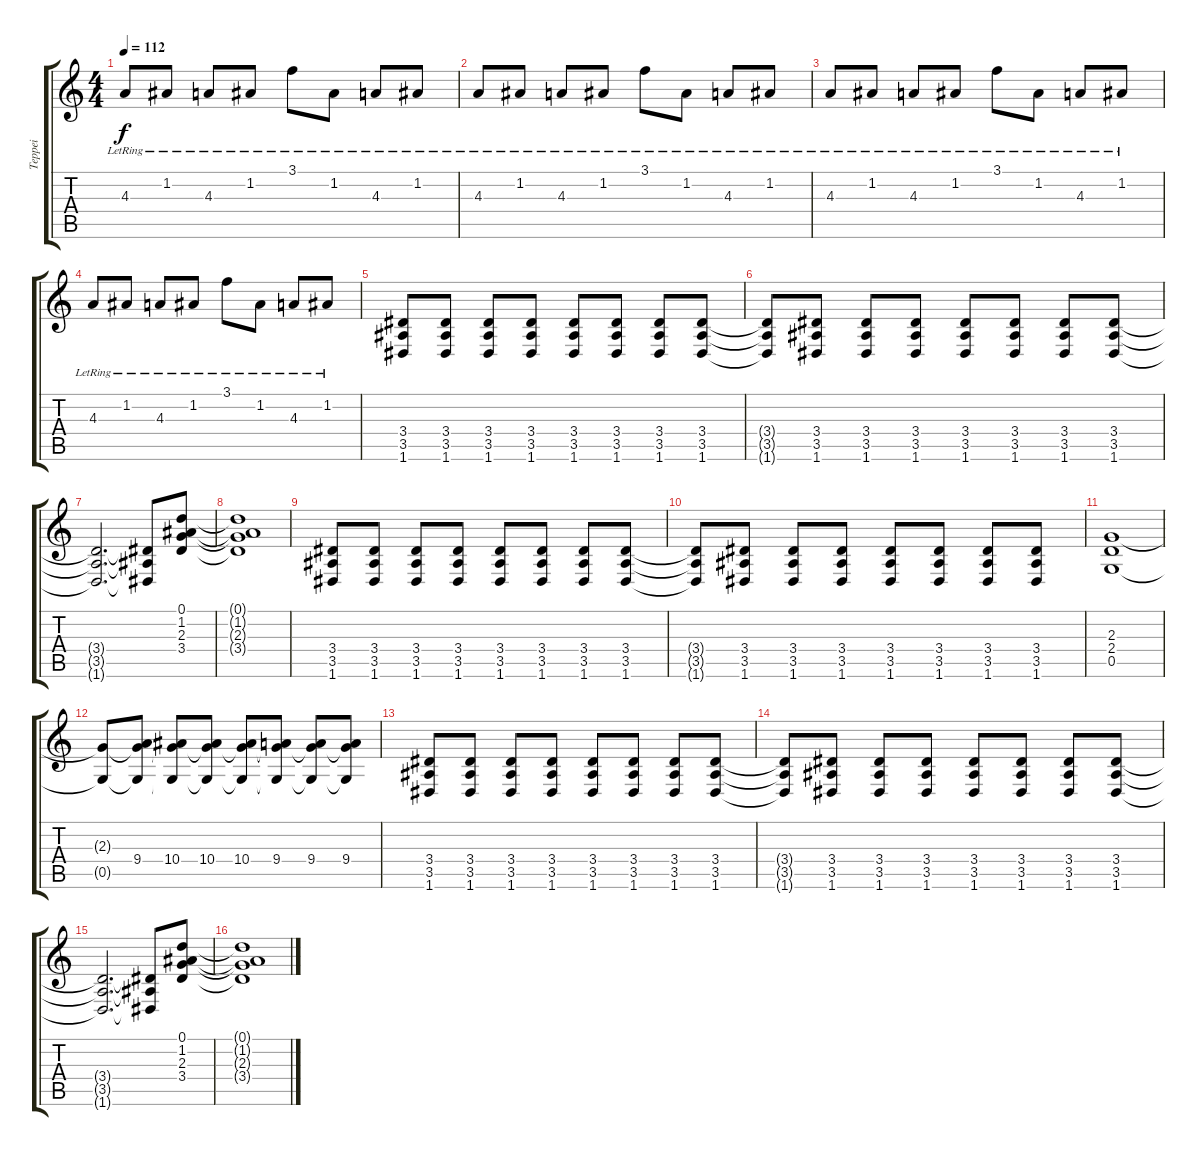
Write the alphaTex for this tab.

\track ("Teppei" "Teppei") {instrument electricguitarjazz}
\staff {score tabs}
\tuning (D4 A3 F3 C3 G2 D2) {hide}
\ts (4 4)
\tempo 112
\clef g2
\ks c
4.3{lr}.8{dy f} 1.2{lr}.8 4.3{lr}.8 1.2{lr}.8 3.1{lr}.8 1.2{lr}.8 4.3{lr}.8 1.2{lr}.8 |
4.3{lr}.8 1.2{lr}.8 4.3{lr}.8 1.2{lr}.8 3.1{lr}.8 1.2{lr}.8 4.3{lr}.8 1.2{lr}.8 |
4.3{lr}.8 1.2{lr}.8 4.3{lr}.8 1.2{lr}.8 3.1{lr}.8 1.2{lr}.8 4.3{lr}.8 1.2{lr}.8 |
4.3{lr}.8 1.2{lr}.8 4.3{lr}.8 1.2{lr}.8 3.1{lr}.8 1.2{lr}.8 4.3{lr}.8 1.2{lr}.8 |
(3.4 3.5 1.6).8{volume 14 instrument overdrivenguitar} (3.4 3.5 1.6).8 (3.4 3.5 1.6).8 (3.4 3.5 1.6).8 (3.4 3.5 1.6).8 (3.4 3.5 1.6).8 (3.4 3.5 1.6).8 (3.4 3.5 1.6).8 |
(3.4{t} 3.5{t} 1.6{t}).8 (3.4 3.5 1.6).8 (3.4 3.5 1.6).8 (3.4 3.5 1.6).8 (3.4 3.5 1.6).8 (3.4 3.5 1.6).8 (3.4 3.5 1.6).8 (3.4 3.5 1.6).8 |
(3.4{t} 3.5{t} 1.6{t}).2{d} (3.4{t} 3.5{t} 1.6{t}).8 (0.1 1.2 2.3 3.4).8 |
(0.1{t} 1.2{t} 2.3{t} 3.4{t}).1 |
(3.4 3.5 1.6).8{volume 14} (3.4 3.5 1.6).8 (3.4 3.5 1.6).8 (3.4 3.5 1.6).8 (3.4 3.5 1.6).8 (3.4 3.5 1.6).8 (3.4 3.5 1.6).8 (3.4 3.5 1.6).8 |
(3.4{t} 3.5{t} 1.6{t}).8 (3.4 3.5 1.6).8 (3.4 3.5 1.6).8 (3.4 3.5 1.6).8 (3.4 3.5 1.6).8 (3.4 3.5 1.6).8 (3.4 3.5 1.6).8 (3.4 3.5 1.6).8 |
(2.3 2.4 0.5).1 |
(2.3{t} 0.5{t}).8 (2.3{t} 9.4 0.5{t}).8 (2.3{t} 10.4 0.5{t}).8 (2.3{t} 10.4 0.5{t}).8 (2.3{t} 10.4 0.5{t}).8 (2.3{t} 9.4 0.5{t}).8 (2.3{t} 9.4 0.5{t}).8 (2.3{t} 9.4 0.5{t}).8 |
(3.4 3.5 1.6).8{volume 14} (3.4 3.5 1.6).8 (3.4 3.5 1.6).8 (3.4 3.5 1.6).8 (3.4 3.5 1.6).8 (3.4 3.5 1.6).8 (3.4 3.5 1.6).8 (3.4 3.5 1.6).8 |
(3.4{t} 3.5{t} 1.6{t}).8 (3.4 3.5 1.6).8 (3.4 3.5 1.6).8 (3.4 3.5 1.6).8 (3.4 3.5 1.6).8 (3.4 3.5 1.6).8 (3.4 3.5 1.6).8 (3.4 3.5 1.6).8 |
(3.4{t} 3.5{t} 1.6{t}).2{d} (3.4{t} 3.5{t} 1.6{t}).8 (0.1 1.2 2.3 3.4).8 |
(0.1{t} 1.2{t} 2.3{t} 3.4{t}).1
